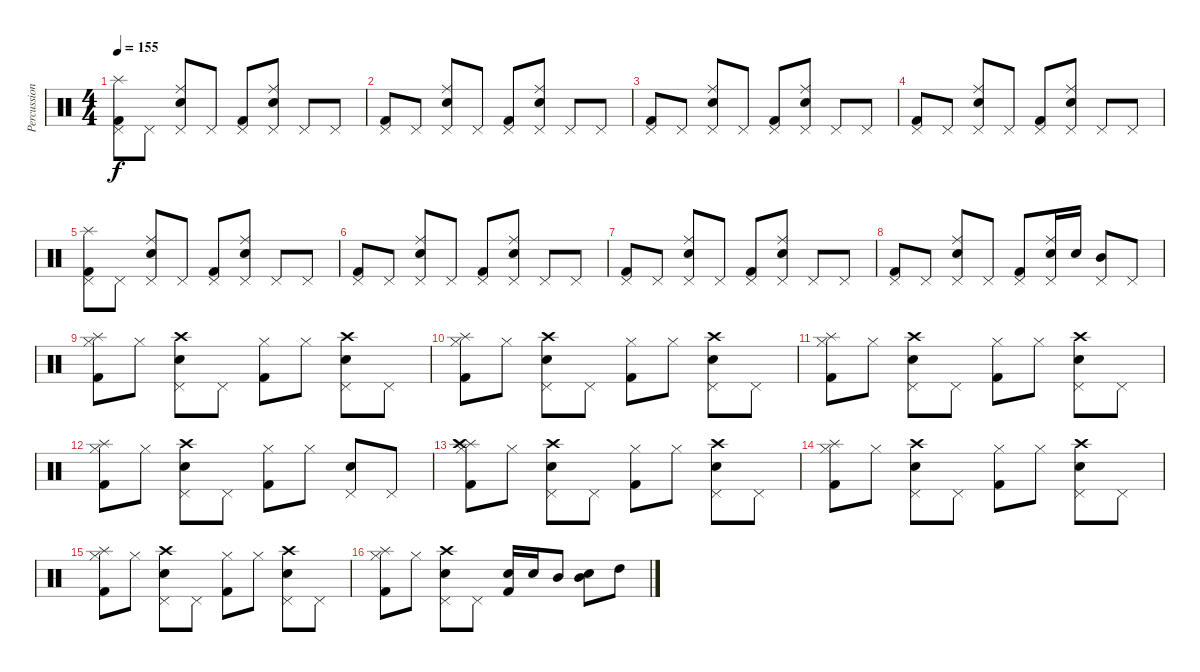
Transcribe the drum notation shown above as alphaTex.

\track ("Percussion" "Percussion") {instrument percussion}
\staff {score}
\articulation defaults
\ts (4 4)
\tempo 155
\clef neutral
\ks c
("Splash (hit)" "Pedal Hi-Hat (hit)" "Kick (hit) 2").8{dy f} "Pedal Hi-Hat (hit)".8 ("Electric Snare (hit)" "Pedal Hi-Hat (hit)" "Ride (middle)").8 "Pedal Hi-Hat (hit)".8 ("Pedal Hi-Hat (hit)" "Kick (hit) 2").8 ("Electric Snare (hit)" "Pedal Hi-Hat (hit)" "Ride (middle)").8 "Pedal Hi-Hat (hit)".8 "Pedal Hi-Hat (hit)".8 |
("Pedal Hi-Hat (hit)" "Kick (hit) 2").8 "Pedal Hi-Hat (hit)".8 ("Electric Snare (hit)" "Pedal Hi-Hat (hit)" "Ride (middle)").8 "Pedal Hi-Hat (hit)".8 ("Pedal Hi-Hat (hit)" "Kick (hit) 2").8 ("Electric Snare (hit)" "Pedal Hi-Hat (hit)" "Ride (middle)").8 "Pedal Hi-Hat (hit)".8 "Pedal Hi-Hat (hit)".8 |
("Pedal Hi-Hat (hit)" "Kick (hit) 2").8 "Pedal Hi-Hat (hit)".8 ("Electric Snare (hit)" "Pedal Hi-Hat (hit)" "Ride (middle)").8 "Pedal Hi-Hat (hit)".8 ("Pedal Hi-Hat (hit)" "Kick (hit) 2").8 ("Electric Snare (hit)" "Pedal Hi-Hat (hit)" "Ride (middle)").8 "Pedal Hi-Hat (hit)".8 "Pedal Hi-Hat (hit)".8 |
("Pedal Hi-Hat (hit)" "Kick (hit) 2").8 "Pedal Hi-Hat (hit)".8 ("Electric Snare (hit)" "Pedal Hi-Hat (hit)" "Ride (middle)").8 "Pedal Hi-Hat (hit)".8 ("Pedal Hi-Hat (hit)" "Kick (hit) 2").8 ("Electric Snare (hit)" "Pedal Hi-Hat (hit)" "Ride (middle)").8 "Pedal Hi-Hat (hit)".8 "Pedal Hi-Hat (hit)".8 |
("Splash (hit)" "Pedal Hi-Hat (hit)" "Kick (hit) 2").8 "Pedal Hi-Hat (hit)".8 ("Electric Snare (hit)" "Pedal Hi-Hat (hit)" "Ride (middle)").8 "Pedal Hi-Hat (hit)".8 ("Pedal Hi-Hat (hit)" "Kick (hit) 2").8 ("Electric Snare (hit)" "Pedal Hi-Hat (hit)" "Ride (middle)").8 "Pedal Hi-Hat (hit)".8 "Pedal Hi-Hat (hit)".8 |
("Pedal Hi-Hat (hit)" "Kick (hit) 2").8 "Pedal Hi-Hat (hit)".8 ("Electric Snare (hit)" "Pedal Hi-Hat (hit)" "Ride (middle)").8 "Pedal Hi-Hat (hit)".8 ("Pedal Hi-Hat (hit)" "Kick (hit) 2").8 ("Electric Snare (hit)" "Pedal Hi-Hat (hit)" "Ride (middle)").8 "Pedal Hi-Hat (hit)".8 "Pedal Hi-Hat (hit)".8 |
("Pedal Hi-Hat (hit)" "Kick (hit) 2").8 "Pedal Hi-Hat (hit)".8 ("Electric Snare (hit)" "Pedal Hi-Hat (hit)" "Ride (middle)").8 "Pedal Hi-Hat (hit)".8 ("Pedal Hi-Hat (hit)" "Kick (hit) 2").8 ("Electric Snare (hit)" "Pedal Hi-Hat (hit)" "Ride (middle)").8 "Pedal Hi-Hat (hit)".8 "Pedal Hi-Hat (hit)".8 |
("Pedal Hi-Hat (hit)" "Kick (hit) 2").8 "Pedal Hi-Hat (hit)".8 ("Electric Snare (hit)" "Pedal Hi-Hat (hit)" "Ride (middle)").8 "Pedal Hi-Hat (hit)".8 ("Pedal Hi-Hat (hit)" "Kick (hit) 2").8 ("Electric Snare (hit)" "Pedal Hi-Hat (hit)" "Ride (middle)").16 "Electric Snare (hit)".16 ("Mid Tom (hit)" "Pedal Hi-Hat (hit)").8 "Pedal Hi-Hat (hit)".8 |
("Splash (hit)" "Hi-Hat (closed)" "Kick (hit) 2").8 "Hi-Hat (closed)".8 ("Electric Snare (hit)" "Pedal Hi-Hat (hit)" "Crash high (hit)").8 "Pedal Hi-Hat (hit)".8 ("Hi-Hat (closed)" "Kick (hit) 2").8 "Hi-Hat (closed)".8 ("Electric Snare (hit)" "Pedal Hi-Hat (hit)" "Crash high (hit)").8 "Pedal Hi-Hat (hit)".8 |
("Splash (hit)" "Hi-Hat (closed)" "Kick (hit) 2").8 "Hi-Hat (closed)".8 ("Electric Snare (hit)" "Pedal Hi-Hat (hit)" "Crash high (hit)").8 "Pedal Hi-Hat (hit)".8 ("Hi-Hat (closed)" "Kick (hit) 2").8 "Hi-Hat (closed)".8 ("Electric Snare (hit)" "Pedal Hi-Hat (hit)" "Crash high (hit)").8 "Pedal Hi-Hat (hit)".8 |
("Splash (hit)" "Hi-Hat (closed)" "Kick (hit) 2").8 "Hi-Hat (closed)".8 ("Electric Snare (hit)" "Pedal Hi-Hat (hit)" "Crash high (hit)").8 "Pedal Hi-Hat (hit)".8 ("Hi-Hat (closed)" "Kick (hit) 2").8 "Hi-Hat (closed)".8 ("Electric Snare (hit)" "Pedal Hi-Hat (hit)" "Crash high (hit)").8 "Pedal Hi-Hat (hit)".8 |
("Splash (hit)" "Hi-Hat (closed)" "Kick (hit) 2").8 "Hi-Hat (closed)".8 ("Electric Snare (hit)" "Pedal Hi-Hat (hit)" "Crash high (hit)").8 "Pedal Hi-Hat (hit)".8 ("Hi-Hat (closed)" "Kick (hit) 2").8 "Hi-Hat (closed)".8 ("Electric Snare (hit)" "Pedal Hi-Hat (hit)").8 "Pedal Hi-Hat (hit)".8 |
("Splash (hit)" "Hi-Hat (closed)" "Kick (hit) 2" "Crash high (hit)").8 "Hi-Hat (closed)".8 ("Electric Snare (hit)" "Pedal Hi-Hat (hit)" "Crash high (hit)").8 "Pedal Hi-Hat (hit)".8 ("Hi-Hat (closed)" "Kick (hit) 2").8 "Hi-Hat (closed)".8 ("Electric Snare (hit)" "Pedal Hi-Hat (hit)" "Crash high (hit)").8 "Pedal Hi-Hat (hit)".8 |
("Splash (hit)" "Hi-Hat (closed)" "Kick (hit) 2").8 "Hi-Hat (closed)".8 ("Electric Snare (hit)" "Pedal Hi-Hat (hit)" "Crash high (hit)").8 "Pedal Hi-Hat (hit)".8 ("Hi-Hat (closed)" "Kick (hit) 2").8 "Hi-Hat (closed)".8 ("Electric Snare (hit)" "Pedal Hi-Hat (hit)" "Crash high (hit)").8 "Pedal Hi-Hat (hit)".8 |
("Splash (hit)" "Hi-Hat (closed)" "Kick (hit) 2").8 "Hi-Hat (closed)".8 ("Electric Snare (hit)" "Pedal Hi-Hat (hit)" "Crash high (hit)").8 "Pedal Hi-Hat (hit)".8 ("Hi-Hat (closed)" "Kick (hit) 2").8 "Hi-Hat (closed)".8 ("Electric Snare (hit)" "Pedal Hi-Hat (hit)" "Crash high (hit)").8 "Pedal Hi-Hat (hit)".8 |
("Splash (hit)" "Hi-Hat (closed)" "Kick (hit) 2").8 "Hi-Hat (closed)".8 ("Electric Snare (hit)" "Pedal Hi-Hat (hit)" "Crash high (hit)").8 "Pedal Hi-Hat (hit)".8 ("Electric Snare (hit)" "Kick (hit) 2").16 "Electric Snare (hit)".16 "Mid Tom (hit)".8 ("Electric Snare (hit)" "Mid Tom (hit)").8 "High Tom (hit)".8
